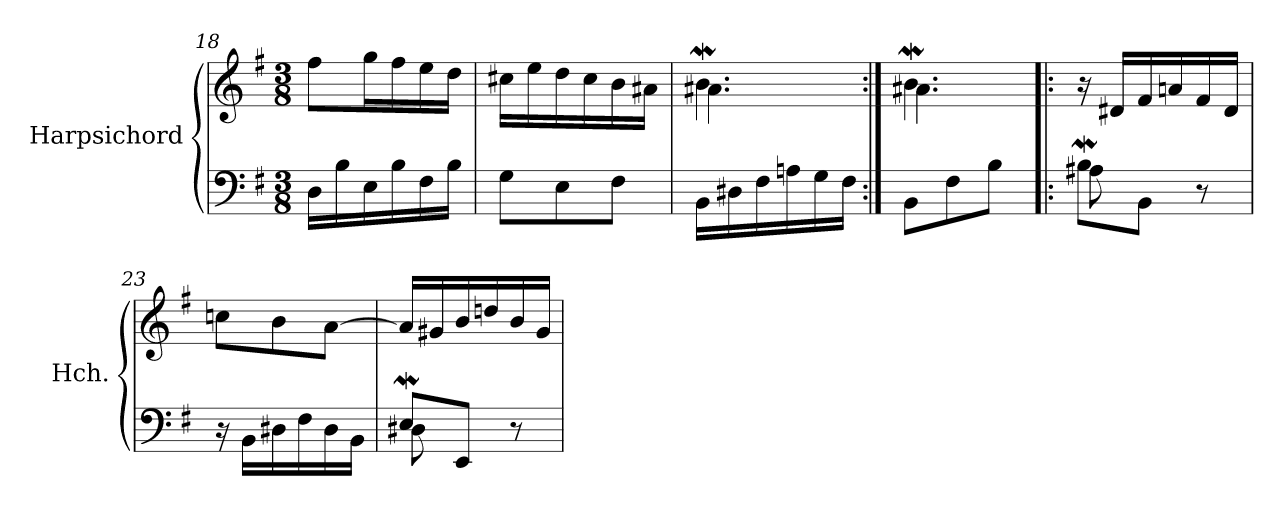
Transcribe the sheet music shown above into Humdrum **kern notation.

**kern	**kern
*part1	*part1
*staff2	*staff1
*I"Harpsichord	*
*I'Hch.	*
*clefF4	*clefG2
*k[f#]	*k[f#]
*M3/8	*M3/8
=18	=18
16D\LL	8ff#\L
16B\	.
16E\	16gg\L
16B\	16ff#\
16F#\	16ee\
16B\JJ	16dd\JJ
=19	=19
8G\L	16cc#X\LL
.	16ee\
8E\	16dd\
.	16cc#\
8F#\J	16b\
.	16a#X\JJ
!!LO:LB:g=z
=20	=20
*	*^
16BB\LL	4.bW\	4.a#i
16D#X\	.	.
16F#\	.	.
16An\	.	.
16G\	.	.
16F#\JJ	.	.
=21:|!	=21:|!	=21:|!
8BB\L	4.bW\	4.a#i
8F#\	.	.
8B\J	.	.
*	*v	*v
!!LO:LB:g=z
=22!|:	=22!|:
*^	*
8BW\L	8A#i	16r
.	.	16d#X/LL
8BB\J	8ryy	16f#/
.	.	16an/
8r	8ryy	16f#/
.	.	16d#/JJ
*v	*v	*
=23	=23
16r	8ccn\L
16BB\LL	.
16D#X\	8b\
16F#\	.
16D#\	[8a\J
16BB\JJ	.
=24	=24
*^	*
8EW/L	8D#i	16a/LL]
.	.	16g#X/
8EE/J	8ryy	16b/
.	.	16ddn/
8r	8ryy	16b/
.	.	16g#/JJ
*v	*v	*
=	=
*-	*-
